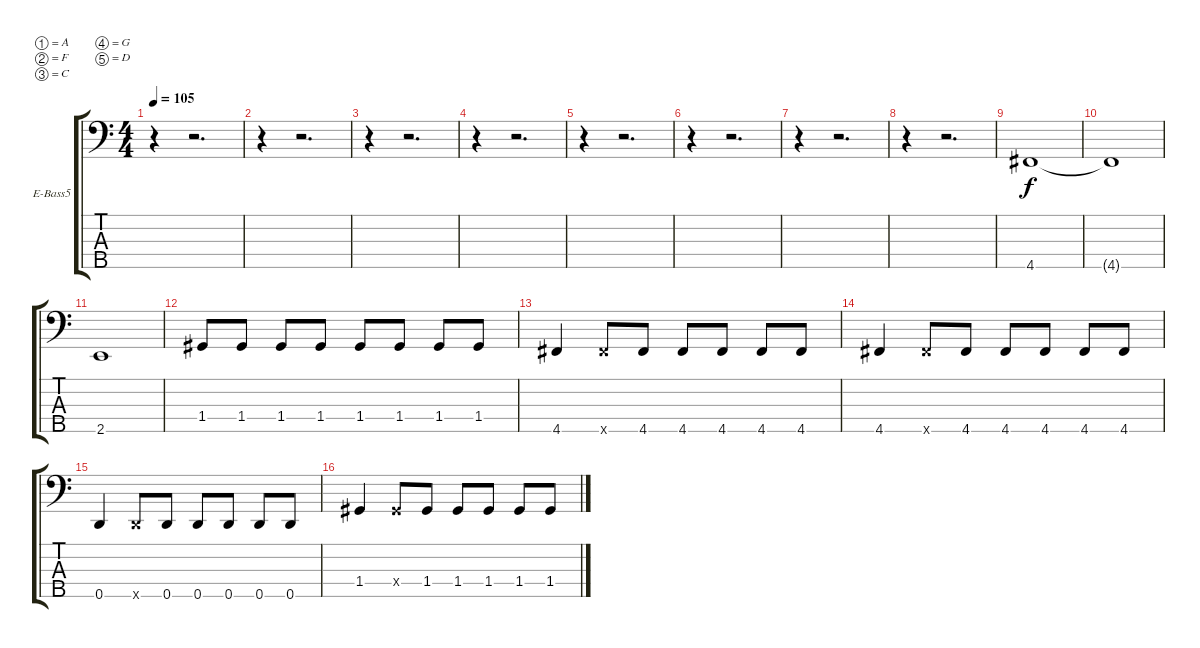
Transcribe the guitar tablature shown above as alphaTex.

\bracketExtendMode groupsimilarinstruments
\firstSystemTrackNameOrientation horizontal
\otherSystemsTrackNameOrientation horizontal
\track ("Äîðîæêà 5" "E-Bass5") {instrument electricbassfinger}
\staff {score tabs}
\tuning (A2 F2 C2 G1 D1)
\ts (4 4)
\beaming (8 2 2 2 2)
\tempo 105
\clef f4
\ks c
r.4{dy f instrument electricbassfinger} r.2{d} |
r.4 r.2{d} |
r.4 r.2{d} |
r.4 r.2{d} |
r.4 r.2{d} |
r.4 r.2{d} |
r.4 r.2{d} |
r.4 r.2{d} |
4.5.1 |
4.5{t}.1 |
2.5.1 |
1.4.8 1.4.8 1.4.8 1.4.8 1.4.8 1.4.8 1.4.8 1.4.8 |
4.5.4 4.5{x}.8 4.5.8 4.5.8 4.5.8 4.5.8 4.5.8 |
4.5.4 4.5{x}.8 4.5.8 4.5.8 4.5.8 4.5.8 4.5.8 |
0.5.4 0.5{x}.8 0.5.8 0.5.8 0.5.8 0.5.8 0.5.8 |
1.4.4 1.4{x}.8 1.4.8 1.4.8 1.4.8 1.4.8 1.4.8
